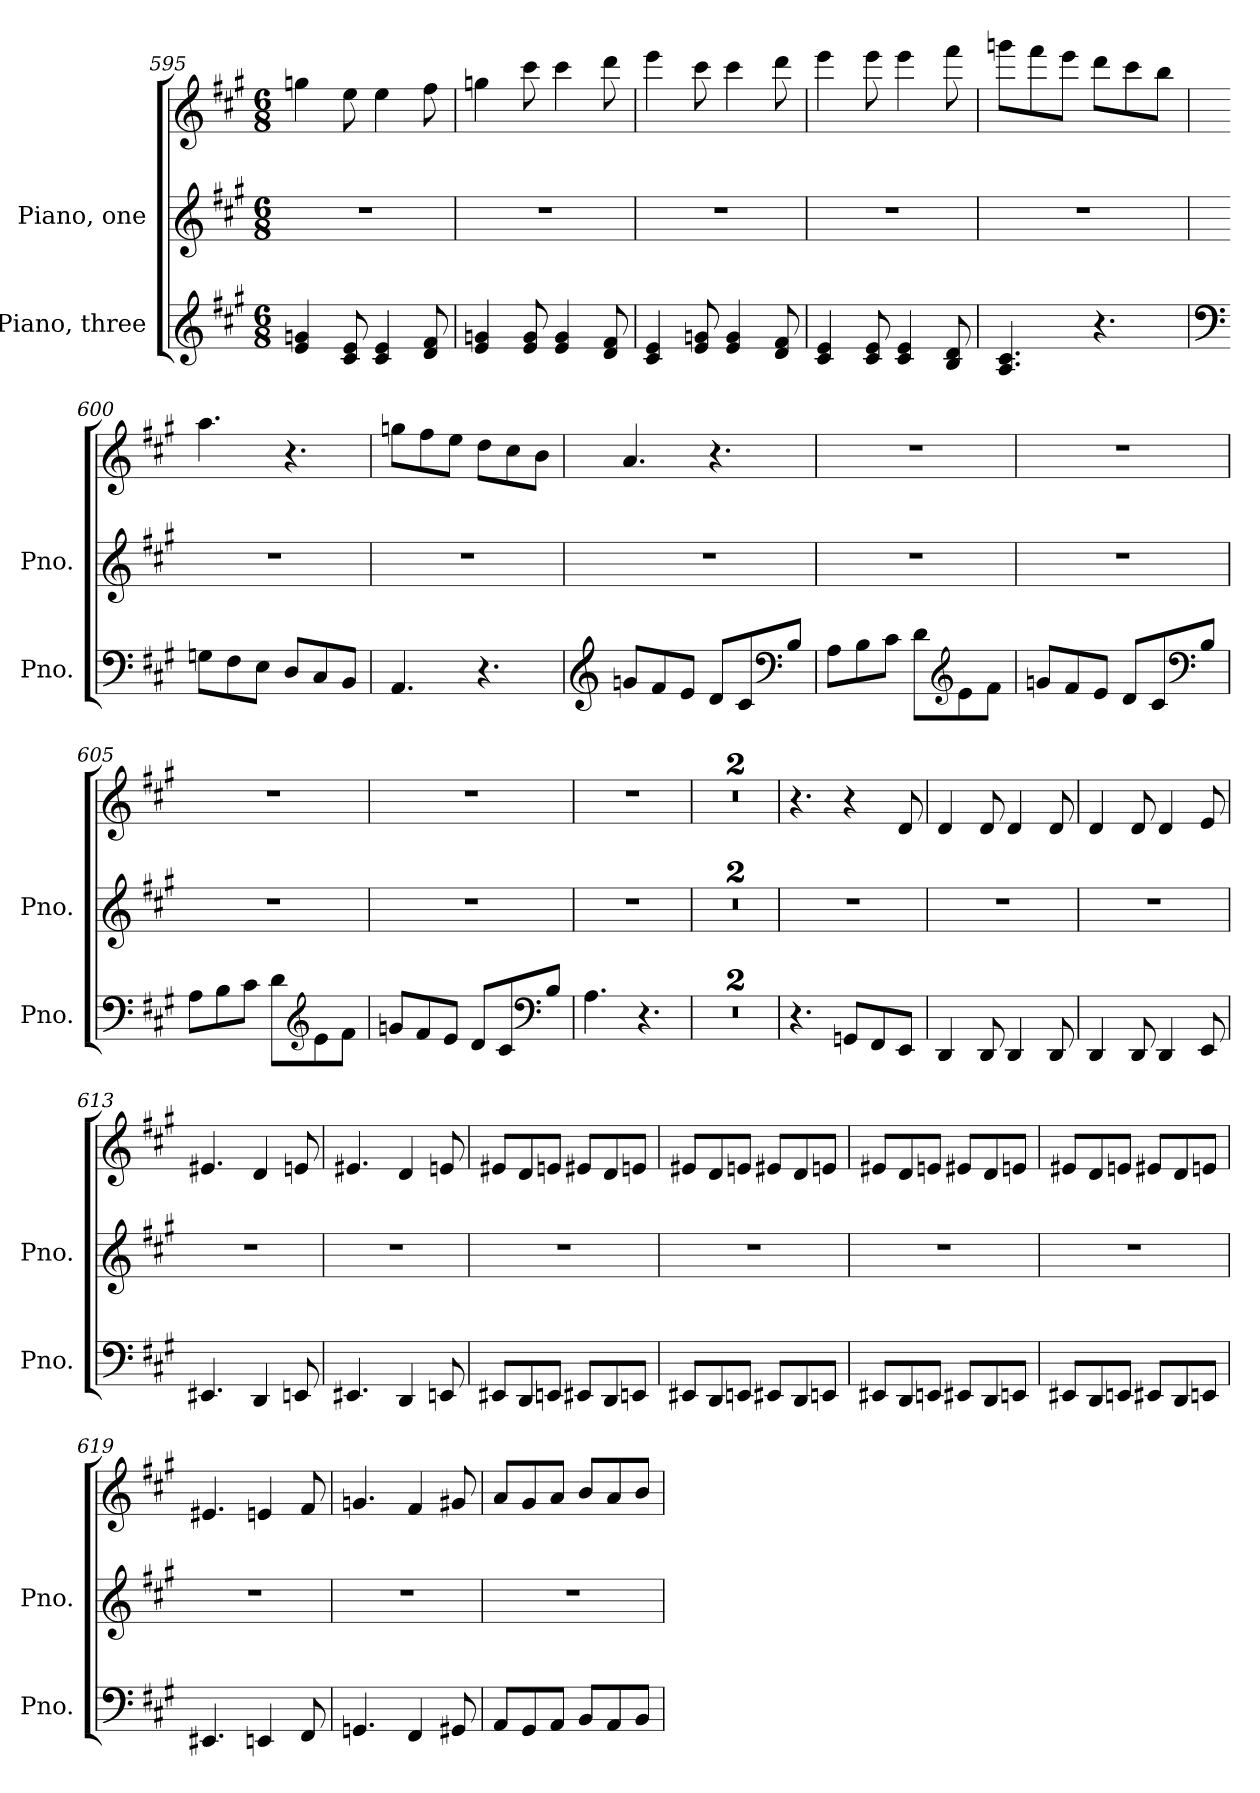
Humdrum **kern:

**kern	**kern	**kern
*part2	*part1	*part1
*staff3	*staff2	*staff1
*I"Piano, three	*I"Piano, one	*
*I'Pno.	*I'Pno.	*
*clefG2	*clefG2	*clefG2
*k[f#c#g#]	*k[f#c#g#]	*k[f#c#g#]
*M6/8	*M6/8	*M6/8
=595	=595	=595
4e/ 4gn/	2.r	4ggn\
8c#/ 8e/	.	8ee\
4c#/ 4e/	.	4ee\
8d/ 8f#/	.	8ff#\
=596	=596	=596
4e/ 4gn/	2.r	4ggn\
8e/ 8g/	.	8ccc#\
4e/ 4g/	.	4ccc#\
8d/ 8f#/	.	8ddd\
!!LO:PB:g=z
=597	=597	=597
4c#/ 4e/	2.r	4eee\
8e/ 8gn/	.	8ccc#\
4e/ 4g/	.	4ccc#\
8d/ 8f#/	.	8ddd\
=598	=598	=598
4c#/ 4e/	2.r	4eee\
8c#/ 8e/	.	8eee\
4c#/ 4e/	.	4eee\
8B/ 8d/	.	8fff#\
=599	=599	=599
4.A/ 4.c#/	2.r	8gggn\L
.	.	8fff#\
.	.	8eee\J
4.r	.	8ddd\L
.	.	8ccc#\
.	.	8bb\J
=600	=600	=600
*clefF4	*	*
8Gn\L	2.r	4.aa\
8F#\	.	.
8E\J	.	.
8D/L	.	4.r
8C#/	.	.
8BB/J	.	.
=601	=601	=601
4.AA/	2.r	8ggn\L
.	.	8ff#\
.	.	8ee\J
4.r	.	8dd\L
.	.	8cc#\
.	.	8b\J
!!LO:LB:g=z
=602	=602	=602
*clefG2	*	*
8gn/L	2.r	4.a/
8f#/	.	.
8e/J	.	.
8d/L	.	4.r
8c#/	.	.
*clefF4	*	*
8B/J	.	.
=603	=603	=603
8A\L	2.r	2.r
8B\	.	.
8c#\J	.	.
8d\L	.	.
*clefG2	*	*
8e\	.	.
8f#\J	.	.
=604	=604	=604
8gn/L	2.r	2.r
8f#/	.	.
8e/J	.	.
8d/L	.	.
8c#/	.	.
*clefF4	*	*
8B/J	.	.
=605	=605	=605
8A\L	2.r	2.r
8B\	.	.
8c#\J	.	.
8d\L	.	.
*clefG2	*	*
8e\	.	.
8f#\J	.	.
!!LO:LB:g=z
=606	=606	=606
8gn/L	2.r	2.r
8f#/	.	.
8e/J	.	.
8d/L	.	.
8c#/	.	.
*clefF4	*	*
8B/J	.	.
=607	=607	=607
4.A\	2.r	2.r
4.r	.	.
=608	=608	=608
2.r	2.r	2.r
=609	=609	=609
2.r	2.r	2.r
=610	=610	=610
4.r	2.r	4.r
8GGn/L	.	4r
8FF#/	.	.
8EE/J	.	8d/
=611	=611	=611
4DD/	2.r	4d/
8DD/	.	8d/
4DD/	.	4d/
8DD/	.	8d/
=612	=612	=612
4DD/	2.r	4d/
8DD/	.	8d/
4DD/	.	4d/
8EE/	.	8e/
!!LO:LB:g=z
=613	=613	=613
4.EE#X/	2.r	4.e#X/
4DD/	.	4d/
8EEn/	.	8en/
=614	=614	=614
4.EE#X/	2.r	4.e#X/
4DD/	.	4d/
8EEn/	.	8en/
=615	=615	=615
8EE#X/L	2.r	8e#X/L
8DD/	.	8d/
8EEn/J	.	8en/J
8EE#X/L	.	8e#X/L
8DD/	.	8d/
8EEn/J	.	8en/J
=616	=616	=616
8EE#X/L	2.r	8e#X/L
8DD/	.	8d/
8EEn/J	.	8en/J
8EE#X/L	.	8e#X/L
8DD/	.	8d/
8EEn/J	.	8en/J
!!LO:PB:g=z
=617	=617	=617
8EE#X/L	2.r	8e#X/L
8DD/	.	8d/
8EEn/J	.	8en/J
8EE#X/L	.	8e#X/L
8DD/	.	8d/
8EEn/J	.	8en/J
=618	=618	=618
8EE#X/L	2.r	8e#X/L
8DD/	.	8d/
8EEn/J	.	8en/J
8EE#X/L	.	8e#X/L
8DD/	.	8d/
8EEn/J	.	8en/J
=619	=619	=619
4.EE#X/	2.r	4.e#X/
4EEn/	.	4en/
8FF#/	.	8f#/
=620	=620	=620
4.GGn/	2.r	4.gn/
4FF#/	.	4f#/
8GG#X/	.	8g#X/
=621	=621	=621
8AA/L	2.r	8a/L
8GG#/	.	8g#/
8AA/J	.	8a/J
8BB/L	.	8b/L
8AA/	.	8a/
8BB/J	.	8b/J
=	=	=
*-	*-	*-
